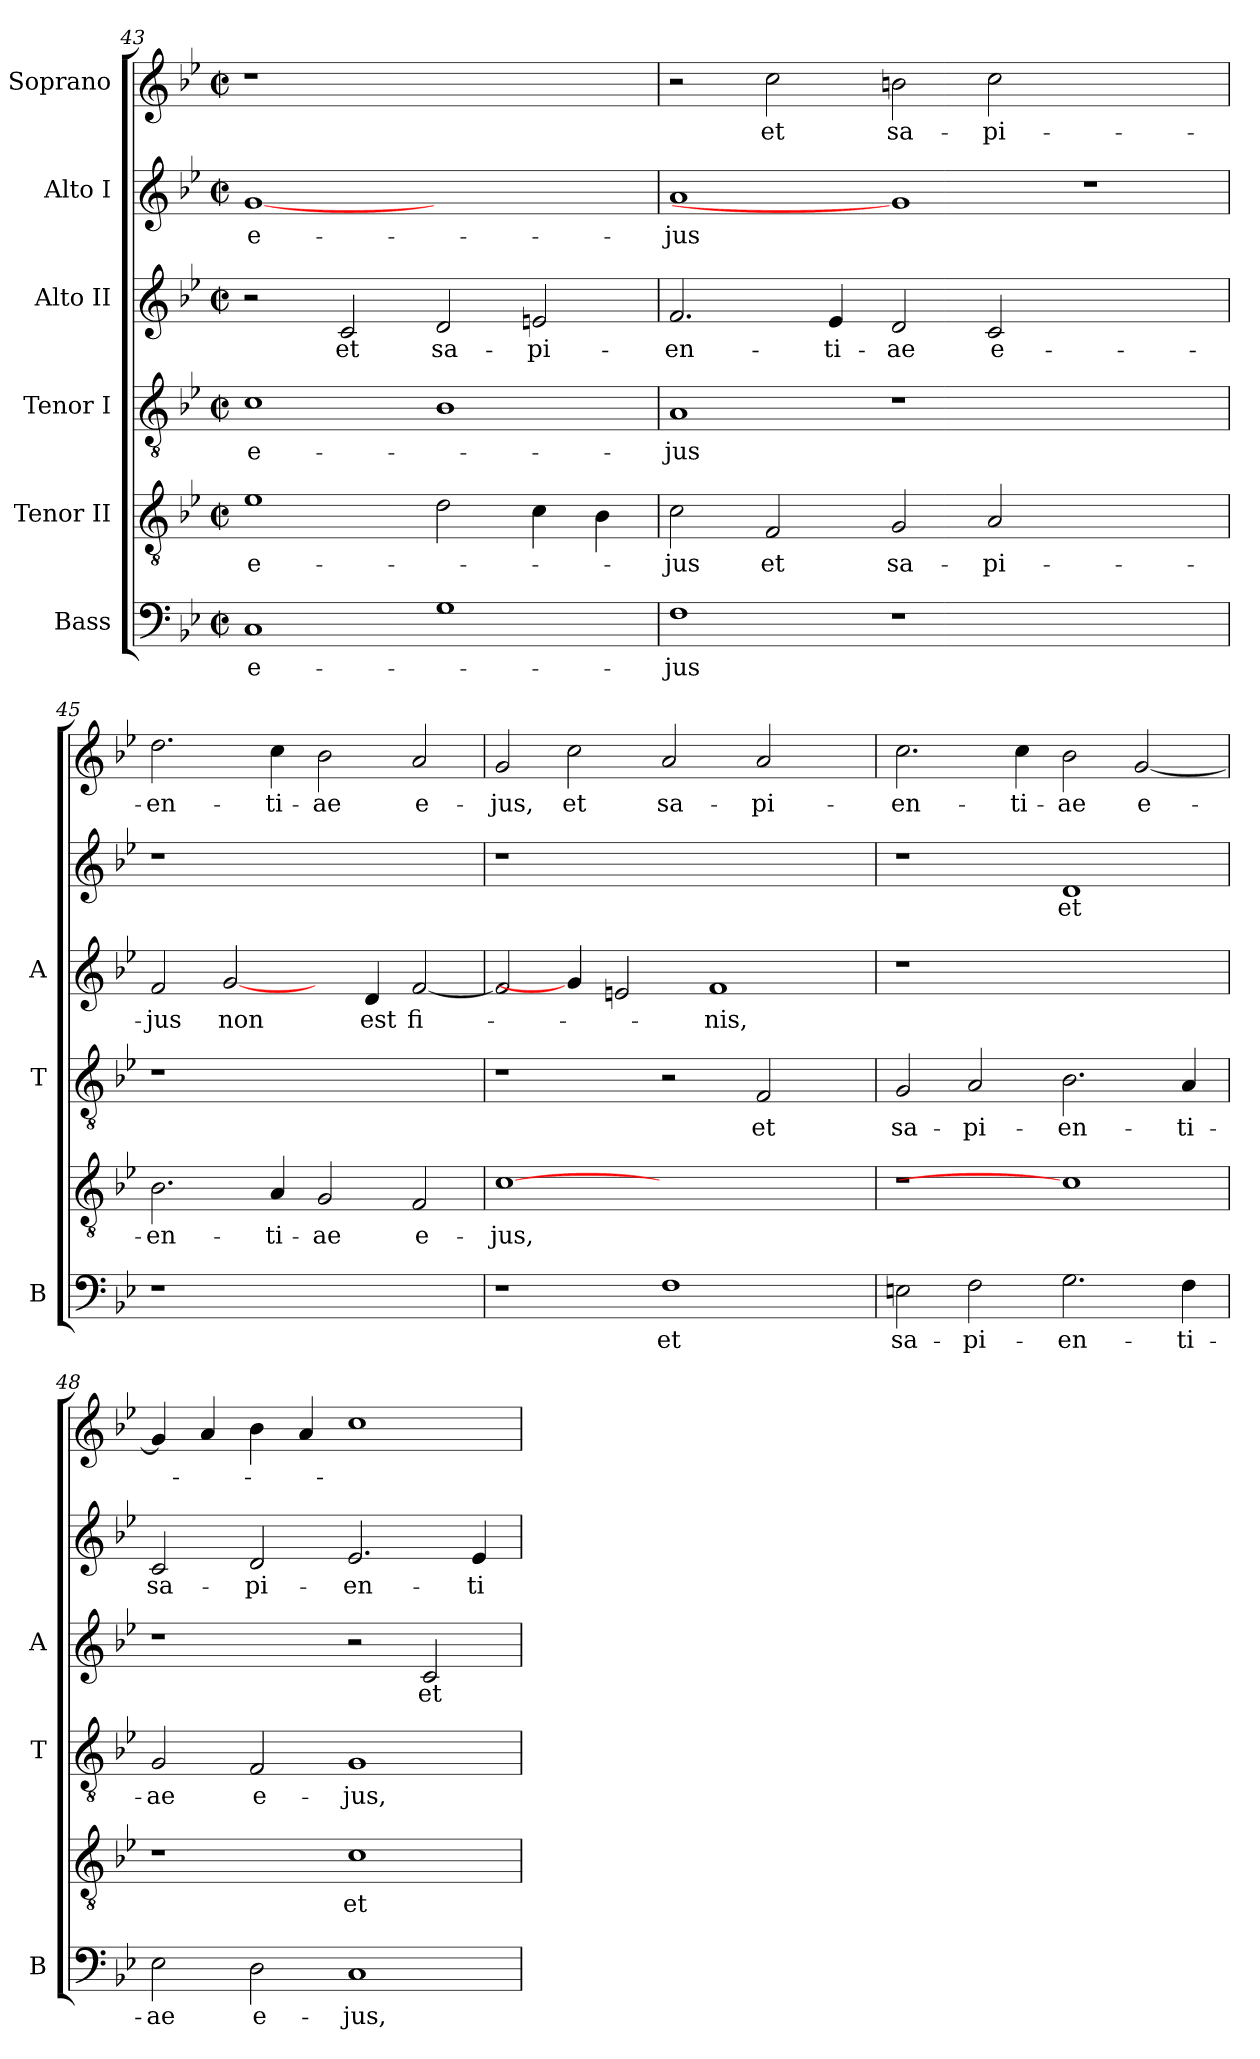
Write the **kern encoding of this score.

**kern	**text	**kern	**text	**kern	**text	**kern	**text	**kern	**text	**kern	**text
*part6	*part6	*part5	*part5	*part4	*part4	*part3	*part3	*part2	*part2	*part1	*part1
*staff6	*staff6	*staff5	*staff5	*staff4	*staff4	*staff3	*staff3	*staff2	*staff2	*staff1	*staff1
*I"Bass	*	*I"Tenor II	*	*I"Tenor I	*	*I"Alto II	*	*I"Alto I	*	*I"Soprano	*
*I'B	*	*	*	*I'T	*	*I'A	*	*	*	*	*
*clefF4	*	*clefGv2	*	*clefGv2	*	*clefG2	*	*clefG2	*	*clefG2	*
*k[b-e-]	*	*k[b-e-]	*	*k[b-e-]	*	*k[b-e-]	*	*k[b-e-]	*	*k[b-e-]	*
*B-:	*	*B-:	*	*B-:	*	*B-:	*	*B-:	*	*B-:	*
*M2/2	*	*M2/2	*	*M2/2	*	*M2/2	*	*M2/2	*	*M2/2	*
*met(c|)	*	*met(c|)	*	*met(c|)	*	*met(c|)	*	*met(c|)	*	*met(c|)	*
=43	=43	=43	=43	=43	=43	=43	=43	=43	=43	=43	=43
!	!LO:LY:b	!	!LO:LY:b	!	!LO:LY:b	!	!	!	!LO:LY:b	!LO:N:vis=1	!
1C	e-	1e-	e-	1c	e-	2r	.	[1g	e-	1r	.
!	!	!	!	!	!	!	!LO:LY:b	!	!	!	!
.	.	.	.	.	.	2c/	et	.	.	.	.
!	!	!	!	!	!	!	!LO:LY:b	!	!	!	!
1G	.	2d\	.	1B-	.	2d/	sa-	1ryy	.	1ryy	.
!	!	!	!	!	!	!	!LO:LY:b	!	!	!	!
.	.	4c\	.	.	.	2en/	-pi-	.	.	.	.
.	.	4B-\	.	.	.	.	.	.	.	.	.
=44	=44	=44	=44	=44	=44	=44	=44	=44	=44	=44	=44
!	!LO:LY:b	!	!LO:LY:b	!	!LO:LY:b	!	!LO:LY:b	!	!LO:LY:b	!	!
1F	-jus	2c\	-jus	1A	-jus	2.f/	-en-	1a	-jus	2r	.
!	!	!	!LO:LY:b	!	!	!	!	!	!	!	!LO:LY:b
.	.	2F/	et	.	.	.	.	.	.	2cc\	et
!	!	!	!	!	!	!	!LO:LY:b	!	!	!	!
.	.	.	.	.	.	4e-/	-ti-	.	.	.	.
!	!	!	!LO:LY:b	!	!	!	!LO:LY:b	!	!	!	!LO:LY:b
1r	.	2G/	sa-	1r	.	2d/	-ae	1g]	.	2bn\	sa-
!	!	!	!LO:LY:b	!	!	!	!LO:LY:b	!	!	!	!LO:LY:b
.	.	2A/	-pi-	.	.	2c/	e-	.	.	2cc\	-pi-
1ryy	.	1ryy	.	1ryy	.	1ryy	.	1r	.	1ryy	.
!!LO:LB:g=z
=45	=45	=45	=45	=45	=45	=45	=45	=45	=45	=45	=45
!LO:N:vis=1	!	!	!LO:LY:b	!LO:N:vis=1	!	!	!LO:LY:b	!LO:N:vis=1	!	!	!LO:LY:b
1r	.	2.B-\	-en-	1r	.	2f/	-jus	1r	.	2.dd\	-en-
!	!	!	!	!	!	!	!LO:LY:b	!	!	!	!
.	.	.	.	.	.	[2g/	non	.	.	.	.
!	!	!	!LO:LY:b	!	!	!	!	!	!	!	!LO:LY:b
.	.	4A/	-ti-	.	.	.	.	.	.	4cc\	-ti-
!	!	!	!LO:LY:b	!	!	!	!	!	!	!	!LO:LY:b
1ryy	.	2G/	-ae	1ryy	.	4ryy	.	1ryy	.	2b-\	-ae
!	!	!	!	!	!	!	!LO:LY:b	!	!	!	!
.	.	.	.	.	.	4d/	est	.	.	.	.
!	!	!	!LO:LY:b	!	!	!	!LO:LY:b	!	!	!	!LO:LY:b
.	.	2F/	e-	.	.	[<2f/	fi-	.	.	2a/	e-
=46	=46	=46	=46	=46	=46	=46	=46	=46	=46	=46	=46
!	!	!	!LO:LY:b	!	!	!	!	!LO:N:vis=1	!	!	!LO:LY:b
1r	.	[1c	-jus,	1r	.	2f/]	.	1r	.	2g/	-jus,
!	!	!	!	!	!	!	!	!	!	!	!LO:LY:b
.	.	.	.	.	.	4g/]	.	.	.	2cc\	et
.	.	.	.	.	.	2en/	.	.	.	.	.
!	!LO:LY:b	!	!	!	!	!	!	!	!	!	!LO:LY:b
1F	et	1ryy	.	2r	.	.	.	1ryy	.	2a/	sa-
!	!	!	!	!	!	!	!LO:LY:b	!	!	!	!
.	.	.	.	.	.	1f	-nis,	.	.	.	.
!	!	!	!	!	!LO:LY:b	!	!	!	!	!	!LO:LY:b
.	.	.	.	2F/	et	.	.	.	.	2a/	-pi-
4ryy	.	4ryy	.	4ryy	.	.	.	4ryy	.	4ryy	.
=47	=47	=47	=47	=47	=47	=47	=47	=47	=47	=47	=47
!	!LO:LY:b	!LO:N:vis=1	!	!	!LO:LY:b	!LO:N:vis=1	!	!	!	!	!LO:LY:b
2En\	sa-	1r	.	2G/	sa-	1r	.	1r	.	2.cc\	-en-
!	!LO:LY:b	!	!	!	!LO:LY:b	!	!	!	!	!	!
2F\	-pi-	.	.	2A/	-pi-	.	.	.	.	.	.
!	!	!	!	!	!	!	!	!	!	!	!LO:LY:b
.	.	.	.	.	.	.	.	.	.	4cc\	-ti-
!	!LO:LY:b	!	!	!	!LO:LY:b	!	!	!	!LO:LY:b	!	!LO:LY:b
2.G\	-en-	1c]	.	2.B-\	-en-	1ryy	.	1d	et	2b-\	-ae
!	!	!	!	!	!	!	!	!	!	!	!LO:LY:b
.	.	.	.	.	.	.	.	.	.	[<2g/	e-
!	!LO:LY:b	!	!	!	!LO:LY:b	!	!	!	!	!	!
4F\	-ti-	.	.	4A/	-ti-	.	.	.	.	.	.
=48	=48	=48	=48	=48	=48	=48	=48	=48	=48	=48	=48
!	!LO:LY:b	!	!	!	!LO:LY:b	!	!	!	!LO:LY:b	!	!
2E-\	-ae	1r	.	2G/	-ae	1r	.	2c/	sa-	4g/]	.
.	.	.	.	.	.	.	.	.	.	4a/	.
!	!LO:LY:b	!	!	!	!LO:LY:b	!	!	!	!LO:LY:b	!	!
2D\	e-	.	.	2F/	e-	.	.	2d/	-pi-	4b-\	.
.	.	.	.	.	.	.	.	.	.	4a/	.
!	!LO:LY:b	!	!LO:LY:b	!	!LO:LY:b	!	!	!	!LO:LY:b	!	!
1C	-jus,	1c	et	1G	-jus,	2r	.	2.e-/	-en-	1cc	.
!	!	!	!	!	!	!	!LO:LY:b	!	!	!	!
.	.	.	.	.	.	2c/	et	.	.	.	.
!	!	!	!	!	!	!	!	!	!LO:LY:b	!	!
.	.	.	.	.	.	.	.	4e-/	-ti-	.	.
=	=	=	=	=	=	=	=	=	=	=	=
*-	*-	*-	*-	*-	*-	*-	*-	*-	*-	*-	*-
